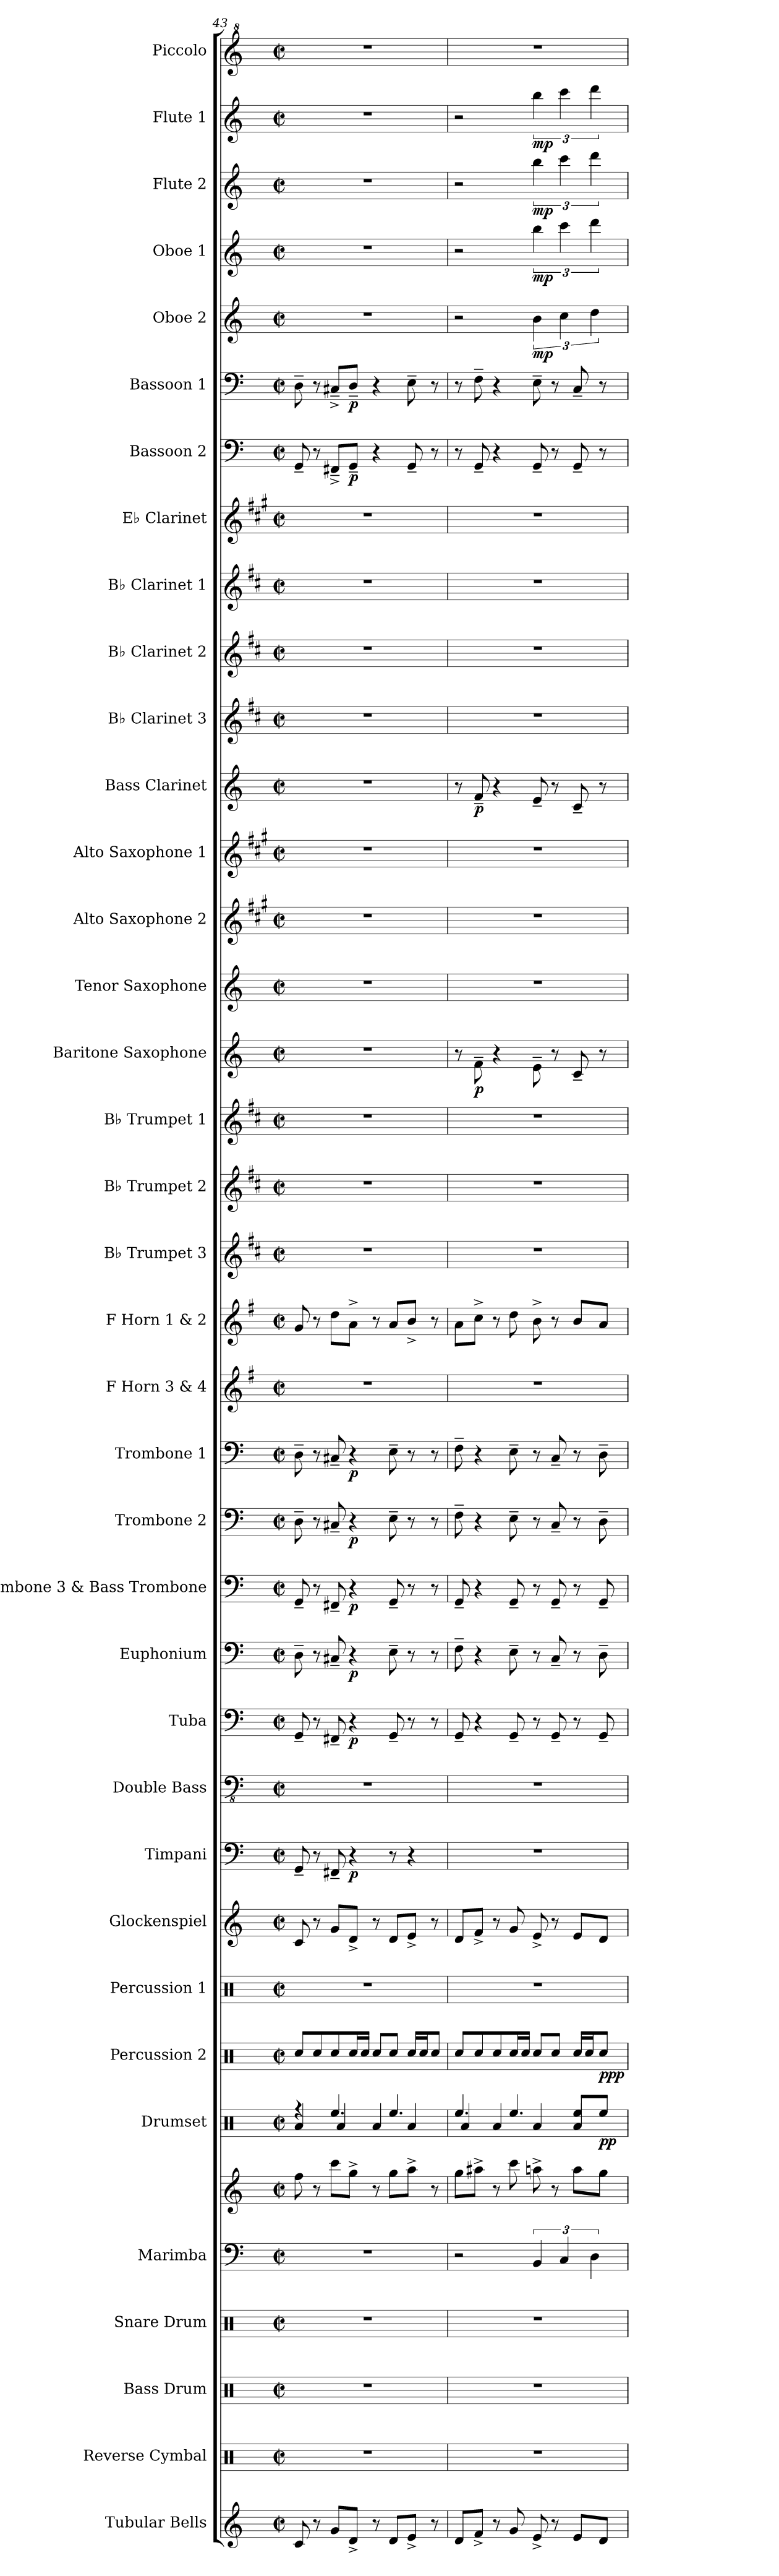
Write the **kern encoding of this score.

**kern	**kern	**kern	**kern	**kern	**kern	**kern	**dynam	**kern	**dynam	**kern	**kern	**kern	**dynam	**kern	**kern	**dynam	**kern	**dynam	**kern	**dynam	**kern	**dynam	**kern	**dynam	**kern	**kern	**kern	**kern	**kern	**kern	**dynam	**kern	**kern	**kern	**kern	**dynam	**kern	**kern	**kern	**kern	**kern	**dynam	**kern	**dynam	**kern	**dynam	**kern	**dynam	**kern	**dynam	**kern	**dynam	**kern
*part37	*part36	*part35	*part34	*part33	*part33	*part32	*part32	*part31	*part31	*part30	*part29	*part28	*part28	*part27	*part26	*part26	*part25	*part25	*part24	*part24	*part23	*part23	*part22	*part22	*part21	*part20	*part19	*part18	*part17	*part16	*part16	*part15	*part14	*part13	*part12	*part12	*part11	*part10	*part9	*part8	*part7	*part7	*part6	*part6	*part5	*part5	*part4	*part4	*part3	*part3	*part2	*part2	*part1
*staff38	*staff37	*staff36	*staff35	*staff34	*staff33	*staff32	*staff32	*staff31	*staff31	*staff30	*staff29	*staff28	*staff28	*staff27	*staff26	*staff26	*staff25	*staff25	*staff24	*staff24	*staff23	*staff23	*staff22	*staff22	*staff21	*staff20	*staff19	*staff18	*staff17	*staff16	*staff16	*staff15	*staff14	*staff13	*staff12	*staff12	*staff11	*staff10	*staff9	*staff8	*staff7	*staff7	*staff6	*staff6	*staff5	*staff5	*staff4	*staff4	*staff3	*staff3	*staff2	*staff2	*staff1
*I"Tubular Bells	*I"Reverse Cymbal	*I"Bass Drum	*I"Snare Drum	*I"Marimba	*	*I"Drumset	*	*I"Percussion 2	*	*I"Percussion 1	*I"Glockenspiel	*I"Timpani	*	*I"Double Bass	*I"Tuba	*	*I"Euphonium	*	*I"Trombone 3 &amp; Bass Trombone	*	*I"Trombone 2	*	*I"Trombone 1	*	*I"F Horn 3 &amp; 4	*I"F Horn 1 &amp; 2	*I"B♭ Trumpet 3	*I"B♭ Trumpet 2	*I"B♭ Trumpet 1	*I"Baritone Saxophone	*	*I"Tenor Saxophone	*I"Alto Saxophone 2	*I"Alto Saxophone 1	*I"Bass Clarinet	*	*I"B♭ Clarinet 3	*I"B♭ Clarinet 2	*I"B♭ Clarinet 1	*I"E♭ Clarinet	*I"Bassoon 2	*	*I"Bassoon 1	*	*I"Oboe 2	*	*I"Oboe 1	*	*I"Flute 2	*	*I"Flute 1	*	*I"Piccolo
*I'Tu. Be.	*I'R. Cym.	*I'B. Dr.	*I'Sn. Dr.	*I'Mrm.	*	*I'Drs.	*	*I'Perc. 2	*	*I'Perc. 1	*I'Glk.	*I'Timp.	*	*I'Db.	*I'Tba.	*	*I'Euph.	*	*I'Tbn. 3 B. Tbn.	*	*I'Tbn. 2	*	*I'Tbn. 1	*	*I'F Hn. 3 4	*I'F Hn. 1 2	*I'B♭ Tpt. 3	*I'B♭ Tpt. 2	*I'B♭ Tpt. 1	*I'Bar. Sax.	*	*I'T. Sax.	*I'A. Sax. 2	*I'A. Sax. 1	*I'B. Cl.	*	*I'B♭ Cl. 3	*I'B♭ Cl. 2	*I'B♭ Cl. 1	*I'E♭ Cl.	*I'Bsn. 2	*	*I'Bsn. 1	*	*I'Ob. 2	*	*I'Ob. 1	*	*I'Fl. 2	*	*I'Fl. 1	*	*I'Picc.
*clefG2	*clefX	*clefX	*clefX	*clefF4	*clefG2	*clefX	*	*clefX	*	*clefX	*clefG2	*clefF4	*	*clefFv4	*clefF4	*	*clefF4	*	*clefF4	*	*clefF4	*	*clefF4	*	*clefG2	*clefG2	*clefG2	*clefG2	*clefG2	*clefG2	*	*clefG2	*clefG2	*clefG2	*clefG2	*	*clefG2	*clefG2	*clefG2	*clefG2	*clefF4	*	*clefF4	*	*clefG2	*	*clefG2	*	*clefG2	*	*clefG2	*	*clefG^2
*	*	*	*	*	*	*	*	*	*	*	*ITrd-14c-24	*	*	*	*	*	*	*	*	*	*	*	*	*	*ITrd4c7	*ITrd4c7	*ITrd1c2	*ITrd1c2	*ITrd1c2	*ITrd12c21	*	*ITrd8c14	*ITrd5c9	*ITrd5c9	*ITrd8c14	*	*ITrd1c2	*ITrd1c2	*ITrd1c2	*ITrd-2c-3	*	*	*	*	*	*	*	*	*	*	*	*	*ITrd-7c-12
*k[]	*k[]	*k[]	*k[]	*k[]	*k[]	*k[]	*	*k[]	*	*k[]	*k[]	*k[]	*	*k[]	*k[]	*	*k[]	*	*k[]	*	*k[]	*	*k[]	*	*k[]	*k[]	*k[]	*k[]	*k[]	*k[]	*	*k[]	*k[]	*k[]	*k[]	*	*k[]	*k[]	*k[]	*k[]	*k[]	*	*k[]	*	*k[]	*	*k[]	*	*k[]	*	*k[]	*	*k[]
*M2/2	*M2/2	*M2/2	*M2/2	*M2/2	*M2/2	*M2/2	*	*M2/2	*	*M2/2	*M2/2	*M2/2	*	*M2/2	*M2/2	*	*M2/2	*	*M2/2	*	*M2/2	*	*M2/2	*	*M2/2	*M2/2	*M2/2	*M2/2	*M2/2	*M2/2	*	*M2/2	*M2/2	*M2/2	*M2/2	*	*M2/2	*M2/2	*M2/2	*M2/2	*M2/2	*	*M2/2	*	*M2/2	*	*M2/2	*	*M2/2	*	*M2/2	*	*M2/2
*met(c|)	*met(c|)	*met(c|)	*met(c|)	*met(c|)	*met(c|)	*met(c|)	*	*met(c|)	*	*met(c|)	*met(c|)	*met(c|)	*	*met(c|)	*met(c|)	*	*met(c|)	*	*met(c|)	*	*met(c|)	*	*met(c|)	*	*met(c|)	*met(c|)	*met(c|)	*met(c|)	*met(c|)	*met(c|)	*	*met(c|)	*met(c|)	*met(c|)	*met(c|)	*	*met(c|)	*met(c|)	*met(c|)	*met(c|)	*met(c|)	*	*met(c|)	*	*met(c|)	*	*met(c|)	*	*met(c|)	*	*met(c|)	*	*met(c|)
=43	=43	=43	=43	=43	=43	=43	=43	=43	=43	=43	=43	=43	=43	=43	=43	=43	=43	=43	=43	=43	=43	=43	=43	=43	=43	=43	=43	=43	=43	=43	=43	=43	=43	=43	=43	=43	=43	=43	=43	=43	=43	=43	=43	=43	=43	=43	=43	=43	=43	=43	=43	=43	=43
*	*	*	*	*	*	*^	*	*	*	*	*	*	*	*	*	*	*	*	*	*	*	*	*	*	*	*	*	*	*	*	*	*	*	*	*	*	*	*	*	*	*	*	*	*	*	*	*	*	*	*	*	*	*
8c/	1r	1r	1r	1r	8ff\	4r	4Ra/	.	8Rcc/L	.	1r	8ccc/	8GG~/	.	1r	8GG~/	.	8D~\	.	8GG~/	.	8D~\	.	8D~\	.	1r	8c/	1r	1r	1r	1r	.	1r	1r	1r	1r	.	1r	1r	1r	1r	8GG~/	.	8D~\	.	1r	.	1r	.	1r	.	1r	.	1r
8r	.	.	.	.	8r	.	.	.	8Rcc/	.	.	8r	8r	.	.	8r	.	8r	.	8r	.	8r	.	8r	.	.	8r	.	.	.	.	.	.	.	.	.	.	.	.	.	.	8r	.	8r	.	.	.	.	.	.	.	.	.	.
8g/L	.	.	.	.	8ccc\L	4.Ree/	4Ra/	.	8Rcc/	.	.	8ggg/L	8FF#X~/	.	.	8FF#X~/	.	8C#X~/	.	8FF#X~/	.	8C#X~/	.	8C#X~/	.	.	8g\L	.	.	.	.	.	.	.	.	.	.	.	.	.	.	8FF#X~^/L	.	8C#X~^/L	.	.	.	.	.	.	.	.	.	.
!	!	!	!	!	!	!	!	!	!	!	!	!	!	!LO:DY:b	!	!	!LO:DY:b	!	!LO:DY:b	!	!LO:DY:b	!	!LO:DY:b	!	!LO:DY:b	!	!	!	!	!	!	!	!	!	!	!	!	!	!	!	!	!	!LO:DY:b	!	!LO:DY:b	!	!	!	!	!	!	!	!	!
8d^/J	.	.	.	.	8gg^\J	.	.	.	16Rcc/L	.	.	8ddd^/J	4r	p	.	4r	p	4r	p	4r	p	4r	p	4r	p	.	8d^\J	.	.	.	.	.	.	.	.	.	.	.	.	.	.	8GG~/J	p	8D~/J	p	.	.	.	.	.	.	.	.	.
.	.	.	.	.	.	.	.	.	16Rcc/JJ	.	.	.	.	.	.	.	.	.	.	.	.	.	.	.	.	.	.	.	.	.	.	.	.	.	.	.	.	.	.	.	.	.	.	.	.	.	.	.	.	.	.	.	.	.
8r	.	.	.	.	8r	.	4Ra/	.	8Rcc/L	.	.	8r	.	.	.	.	.	.	.	.	.	.	.	.	.	.	8r	.	.	.	.	.	.	.	.	.	.	.	.	.	.	4r	.	4r	.	.	.	.	.	.	.	.	.	.
8d/L	.	.	.	.	8gg\L	4.Ree/	.	.	8Rcc/J	.	.	8ddd/L	8r	.	.	8GG~/	.	8E~\	.	8GG~/	.	8E~\	.	8E~\	.	.	8d/L	.	.	.	.	.	.	.	.	.	.	.	.	.	.	.	.	.	.	.	.	.	.	.	.	.	.	.
8e^/J	.	.	.	.	8aa^\J	.	4Ra/	.	16Rcc/LL	.	.	8eee^/J	4r	.	.	8r	.	8r	.	8r	.	8r	.	8r	.	.	8e^/J	.	.	.	.	.	.	.	.	.	.	.	.	.	.	8GG~/	.	8E~\	.	.	.	.	.	.	.	.	.	.
.	.	.	.	.	.	.	.	.	16Rcc/J	.	.	.	.	.	.	.	.	.	.	.	.	.	.	.	.	.	.	.	.	.	.	.	.	.	.	.	.	.	.	.	.	.	.	.	.	.	.	.	.	.	.	.	.	.
8r	.	.	.	.	8r	.	.	.	8Rcc/J	.	.	8r	.	.	.	8r	.	8r	.	8r	.	8r	.	8r	.	.	8r	.	.	.	.	.	.	.	.	.	.	.	.	.	.	8r	.	8r	.	.	.	.	.	.	.	.	.	.
=44	=44	=44	=44	=44	=44	=44	=44	=44	=44	=44	=44	=44	=44	=44	=44	=44	=44	=44	=44	=44	=44	=44	=44	=44	=44	=44	=44	=44	=44	=44	=44	=44	=44	=44	=44	=44	=44	=44	=44	=44	=44	=44	=44	=44	=44	=44	=44	=44	=44	=44	=44	=44	=44	=44
8d/L	1r	1r	1r	2r	8gg\L	4.Ree/	4Ra/	.	8Rcc/L	.	1r	8ddd/L	1r	.	1r	8GG~/	.	8F~\	.	8GG~/	.	8F~\	.	8F~\	.	1r	8d\L	1r	1r	1r	8r	.	1r	1r	1r	8r	.	1r	1r	1r	1r	8r	.	8r	.	2r	.	2r	.	2r	.	2r	.	1r
!	!	!	!	!	!	!	!	!	!	!	!	!	!	!	!	!	!	!	!	!	!	!	!	!	!	!	!	!	!	!	!	!LO:DY:b	!	!	!	!	!LO:DY:b	!	!	!	!	!	!	!	!	!	!	!	!	!	!	!	!	!
8f^/J	.	.	.	.	8aa#X^\J	.	.	.	8Rcc/	.	.	8fff^/J	.	.	.	4r	.	4r	.	4r	.	4r	.	4r	.	.	8f^\J	.	.	.	8F~\	p	.	.	.	8F~/	p	.	.	.	.	8GG~/	.	8F~\	.	.	.	.	.	.	.	.	.	.
8r	.	.	.	.	8r	.	4Ra/	.	8Rcc/	.	.	8r	.	.	.	.	.	.	.	.	.	.	.	.	.	.	8r	.	.	.	4r	.	.	.	.	4r	.	.	.	.	.	4r	.	4r	.	.	.	.	.	.	.	.	.	.
8g/	.	.	.	.	8ccc\	4.Ree/	.	.	16Rcc/L	.	.	8ggg/	.	.	.	8GG~/	.	8E~\	.	8GG~/	.	8E~\	.	8E~\	.	.	8g\	.	.	.	.	.	.	.	.	.	.	.	.	.	.	.	.	.	.	.	.	.	.	.	.	.	.	.
.	.	.	.	.	.	.	.	.	16Rcc/JJ	.	.	.	.	.	.	.	.	.	.	.	.	.	.	.	.	.	.	.	.	.	.	.	.	.	.	.	.	.	.	.	.	.	.	.	.	.	.	.	.	.	.	.	.	.
!	!	!	!	!	!	!	!	!	!	!	!	!	!	!	!	!	!	!	!	!	!	!	!	!	!	!	!	!	!	!	!	!	!	!	!	!	!	!	!	!	!	!	!	!	!	!	!LO:DY:b	!	!LO:DY:b	!	!LO:DY:b	!	!LO:DY:b	!
8e^/	.	.	.	6BB/	8aan^\	.	4Ra/	.	8Rcc/L	.	.	8eee^/	.	.	.	8r	.	8r	.	8r	.	8r	.	8r	.	.	8e^\	.	.	.	8E~\	.	.	.	.	8E~/	.	.	.	.	.	8GG~/	.	8E~\	.	6b\	mp	6bb\	mp	6bb\	mp	6bb\	mp	.
8r	.	.	.	.	8r	.	.	.	8Rcc/J	.	.	8r	.	.	.	8GG~/	.	8C~/	.	8GG~/	.	8C~/	.	8C~/	.	.	8r	.	.	.	8r	.	.	.	.	8r	.	.	.	.	.	8r	.	8r	.	.	.	.	.	.	.	.	.	.
.	.	.	.	6C/	.	.	.	.	.	.	.	.	.	.	.	.	.	.	.	.	.	.	.	.	.	.	.	.	.	.	.	.	.	.	.	.	.	.	.	.	.	.	.	.	.	6cc\	.	6ccc\	.	6ccc\	.	6ccc\	.	.
8e/L	.	.	.	.	8aa\L	8Ree/L	4Ra/	.	16Rcc/LL	.	.	8eee/L	.	.	.	8r	.	8r	.	8r	.	8r	.	8r	.	.	8e/L	.	.	.	8C~/	.	.	.	.	8C~/	.	.	.	.	.	8GG~/	.	8C~/	.	.	.	.	.	.	.	.	.	.
.	.	.	.	.	.	.	.	.	16Rcc/J	.	.	.	.	.	.	.	.	.	.	.	.	.	.	.	.	.	.	.	.	.	.	.	.	.	.	.	.	.	.	.	.	.	.	.	.	.	.	.	.	.	.	.	.	.
.	.	.	.	6D\	.	.	.	.	.	.	.	.	.	.	.	.	.	.	.	.	.	.	.	.	.	.	.	.	.	.	.	.	.	.	.	.	.	.	.	.	.	.	.	.	.	6dd\	.	6ddd\	.	6ddd\	.	6ddd\	.	.
!	!	!	!	!	!	!	!	!LO:DY:b	!	!LO:DY:b	!	!	!	!	!	!	!	!	!	!	!	!	!	!	!	!	!	!	!	!	!	!	!	!	!	!	!	!	!	!	!	!	!	!	!	!	!	!	!	!	!	!	!	!
8d/J	.	.	.	.	8gg\J	8Ree/J	.	pp	8Rcc/J	ppp	.	8ddd/J	.	.	.	8GG~/	.	8D~\	.	8GG~/	.	8D~\	.	8D~\	.	.	8d/J	.	.	.	8r	.	.	.	.	8r	.	.	.	.	.	8r	.	8r	.	.	.	.	.	.	.	.	.	.
*	*	*	*	*	*	*v	*v	*	*	*	*	*	*	*	*	*	*	*	*	*	*	*	*	*	*	*	*	*	*	*	*	*	*	*	*	*	*	*	*	*	*	*	*	*	*	*	*	*	*	*	*	*	*	*
=	=	=	=	=	=	=	=	=	=	=	=	=	=	=	=	=	=	=	=	=	=	=	=	=	=	=	=	=	=	=	=	=	=	=	=	=	=	=	=	=	=	=	=	=	=	=	=	=	=	=	=	=	=
*-	*-	*-	*-	*-	*-	*-	*-	*-	*-	*-	*-	*-	*-	*-	*-	*-	*-	*-	*-	*-	*-	*-	*-	*-	*-	*-	*-	*-	*-	*-	*-	*-	*-	*-	*-	*-	*-	*-	*-	*-	*-	*-	*-	*-	*-	*-	*-	*-	*-	*-	*-	*-	*-
